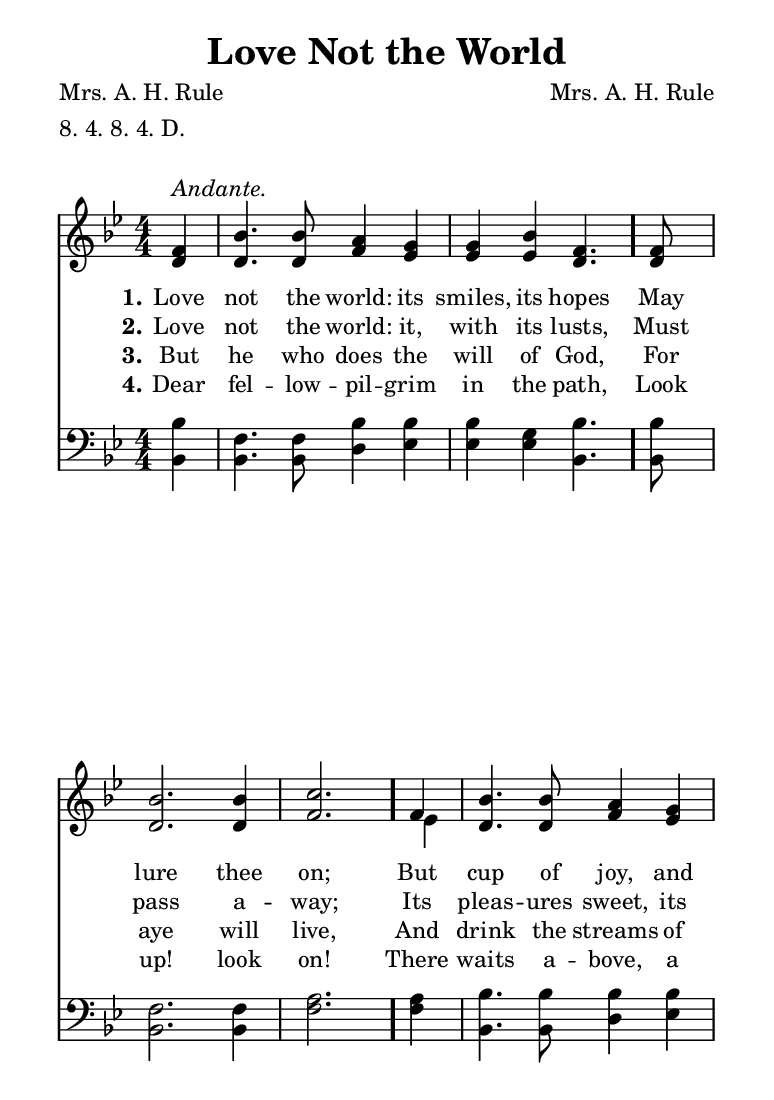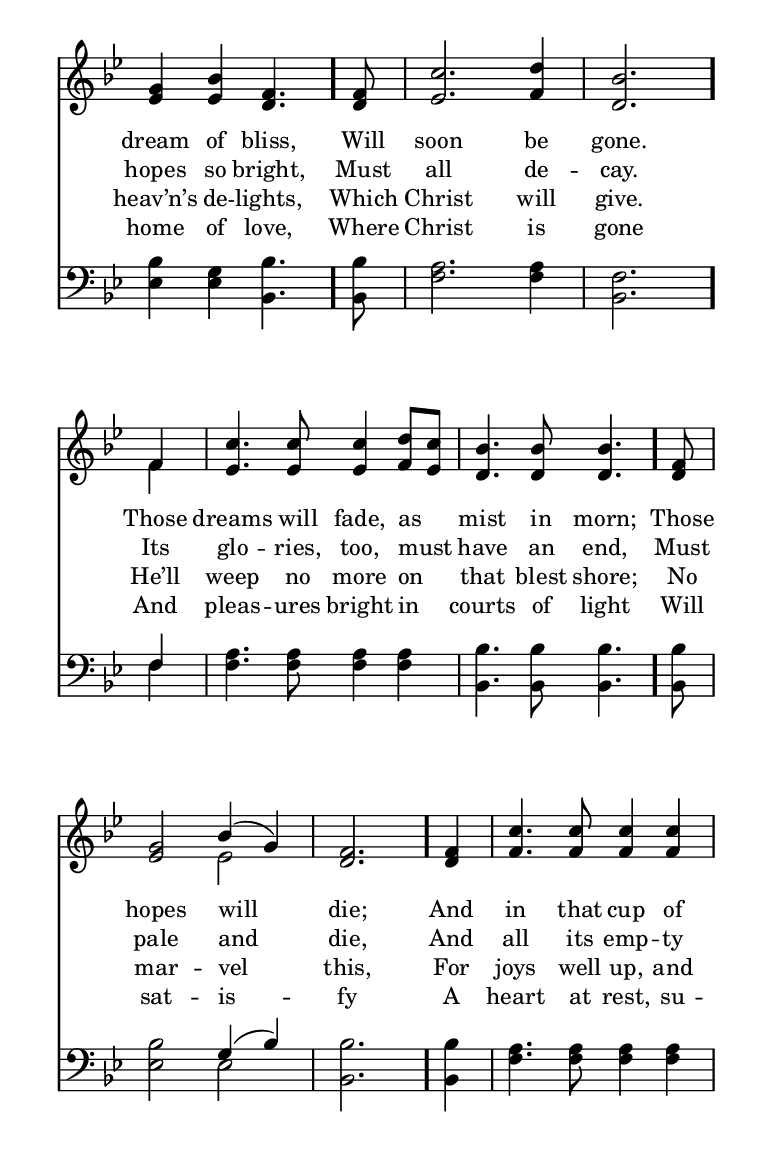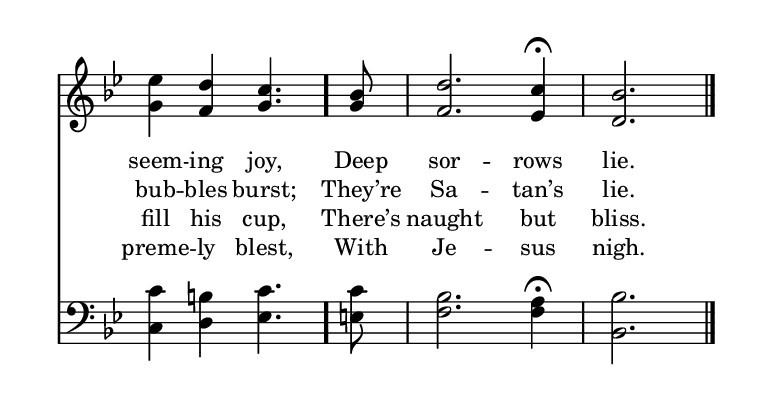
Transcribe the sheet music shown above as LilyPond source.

\include "common/global.ily"
\paper {
  \include "common/paper.ily"
  system-count = #(cond (is-eogsized 4) (#t #f))
}

\header{
  hymnnumber = "238"
  title = "Love Not the World"
  tunename = ""
  meter = "8. 4. 8. 4. D."
  poet = "Mrs. A. H. Rule"
  composer = "Mrs. A. H. Rule"
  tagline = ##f
}

ta = { \tempo 4=90 }
tb = { \tempo 4=45 }

global = {
  \include "common/overrides.ily"
  \override Staff.TimeSignature.style = #'numbered
  \time 4/4
  \override Score.MetronomeMark.transparent = ##t % hide all fermata changes too
  \ta
  \key bes \major
  \partial 4
  \autoBeamOff
}

patternA = { \ta c4 | c4. c8 c4 c4 | c4 c4 c4. }
patternB = { \ta c8 | c2. c4 | c2. }
patternC = { \ta c4 | c4. c8 c4 c8[ c] | c4. c8 c4. }
patternD = { \ta c4 | c4. c8 c4 c4 | c4. c8 c4. }
patternE = { \ta c8 | c2. \tb c4 \ta | c2. }

notesSoprano = {
\global
\relative c' {

  \changePitch \patternA { f^\markup{\italic Andante.} | bes bes a g | g bes f }
  \changePitch \patternB { f | bes bes c } \eogbreak
  \changePitch \patternA { f, | bes bes a g | g bes f }
  \changePitch \patternB { f | c' d | bes } \eogbreak
  \changePitch \patternC { f | c' c c d c | bes bes bes }
  f8 | g2 bes4( g) | f2. \eogbreak
  \changePitch \patternA { f | c' c c c | ees d c }
  \changePitch \patternE { bes | d c\fermata | bes }

  \bar "|."

}
}

notesAlto = {
\global
\relative e' {

  \changePitch \patternA { d | d d f ees | ees ees d }
  \changePitch \patternB { d | d d | f }
  \changePitch \patternA { ees | d d f ees | ees ees d }
  \changePitch \patternB { d | ees f | d }
  \changePitch \patternC { f | ees ees ees f ees | d d d }
  d8 | ees2 ees | d2.
  \changePitch \patternA { d | f f f f | g f g }
  \changePitch \patternE { g | f ees | d }

}
}

notesTenor = {
\global
\relative a {

  \changePitch \patternA { bes | f f bes bes | bes g bes }
  \changePitch \patternB { bes | f f | a }
  \changePitch \patternA { a | bes bes bes bes | bes g bes }
  \changePitch \patternB { bes | a a | f }
  \changePitch \patternD { f | a a a a | bes bes bes }
  bes8 | bes2 g4( bes) | bes2.
  \changePitch \patternA { bes | a a a a | c b c }
  \changePitch \patternE { c | bes a | bes }

}
}

notesBass = {
\global
\relative f, {

  \changePitch \patternA { bes | bes bes d ees | ees ees bes }
  \changePitch \patternB { bes | bes bes | f' }
  \changePitch \patternA { f | bes, bes d ees | ees ees bes }
  \changePitch \patternB { bes | f' f | bes, }
  \changePitch \patternD { f' | f f f f | bes, bes bes }
  bes8 | ees2 ees | bes2.
  \changePitch \patternA { bes | f' f f f | c d ees }
  \changePitch \patternE { e | f f\fermata | bes, }

}
}

wordsA = \lyricmode {
\set stanza = "1."

Love not the world: its smiles, its hopes \bar "."
May lure thee on; \bar "."
But cup of joy, and dream of bliss, \bar "."
Will soon be gone. \bar "."
Those dreams will fade, as mist in morn; \bar "."
Those hopes will die; \bar "."
And in that cup of seem -- ing joy, \bar "."
Deep sor -- rows lie. \bar "."

}

wordsB = \lyricmode {
\set stanza = "2."

Love not the world: it, with its lusts,
Must pass a -- way;
Its pleas -- ures sweet, its hopes so bright,
Must all de -- cay.
Its glo -- ries, too, must have an end,
Must pale and die,
And all its emp -- ty bub -- bles burst;
They’re Sa -- tan’s lie.

}

wordsC = \lyricmode {
\set stanza = "3."

But he who does the will of God,
For aye will live,
And drink the streams of heav’n’s de -- lights,
Which Christ will give.
He’ll weep no more on that blest shore;
No mar -- vel this,
For joys well up, and fill his cup,
There’s naught but bliss.

}

wordsD = \lyricmode {
\set stanza = "4."

Dear fel -- low -- pil -- grim in the path,
Look up! look on!
There waits a -- bove, a home of love,
Where Christ is gone
And pleas -- ures bright in courts of light
Will sat -- is -- fy
A heart at rest, su -- preme -- ly blest,
With Je -- sus nigh.

}

\score {
  \context ChoirStaff <<
    \context Staff = upper <<
      \set ChoirStaff.systemStartDelimiter = #'SystemStartBar
      \set ChoirStaff.printPartCombineTexts = ##f
      \partcombine #'(2 . 9) \notesSoprano \notesAlto
      \context NullVoice = sopranos { \voiceOne << \notesSoprano >> }
      \context NullVoice = altos { \voiceTwo << \notesAlto >> }
      \context Lyrics = one   \lyricsto sopranos \wordsA
      \context Lyrics = two   \lyricsto sopranos \wordsB
      \context Lyrics = three \lyricsto sopranos \wordsC
      \context Lyrics = four  \lyricsto sopranos \wordsD
    >>
    \context Staff = men <<
      \clef bass
      \set ChoirStaff.printPartCombineTexts = ##f
      \partcombine #'(2 . 9) \notesTenor \notesBass
      \context NullVoice = tenors { \voiceOne << \notesTenor >> }
      \context NullVoice = basses { \voiceTwo << \notesBass >> }
    >>
  >>
  \layout {
    \include "common/layout.ily"
  }
  \midi{
    \include "common/midi.ily"
  }
}

\version "2.19.49"  % necessary for upgrading to future LilyPond versions.

% vi:set et ts=2 sw=2 ai nocindent syntax=lilypond:
